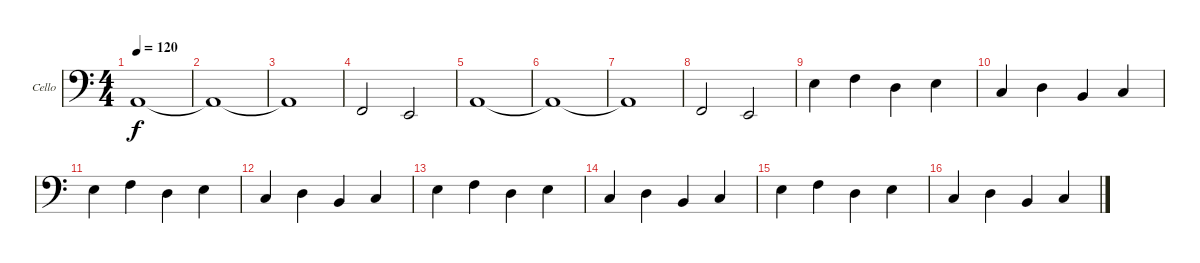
\defaultSystemsLayout 4
\bracketExtendMode groupsimilarinstruments
\firstSystemTrackNameOrientation horizontal
\otherSystemsTrackNameOrientation horizontal
\track ("Cello" "Cello") {instrument cello}
\staff {score}
\tuning (A3 D3 G2 C2)
\ts (4 4)
\tempo 120
\clef f4
\ks c
2.3.1{dy f} |
2.3{t}.1 |
2.3{t}.1 |
5.4.2 4.4.2 |
2.3.1 |
2.3{t}.1 |
2.3{t}.1 |
5.4.2 4.4.2 |
2.2.4 3.2.4 0.2.4 2.2.4 |
5.3.4 7.3.4 4.3.4 5.3.4 |
2.2.4 3.2.4 0.2.4 2.2.4 |
5.3.4 7.3.4 4.3.4 5.3.4 |
2.2.4 3.2.4 0.2.4 2.2.4 |
5.3.4 7.3.4 4.3.4 5.3.4 |
2.2.4 3.2.4 0.2.4 2.2.4 |
5.3.4 7.3.4 4.3.4 5.3.4
